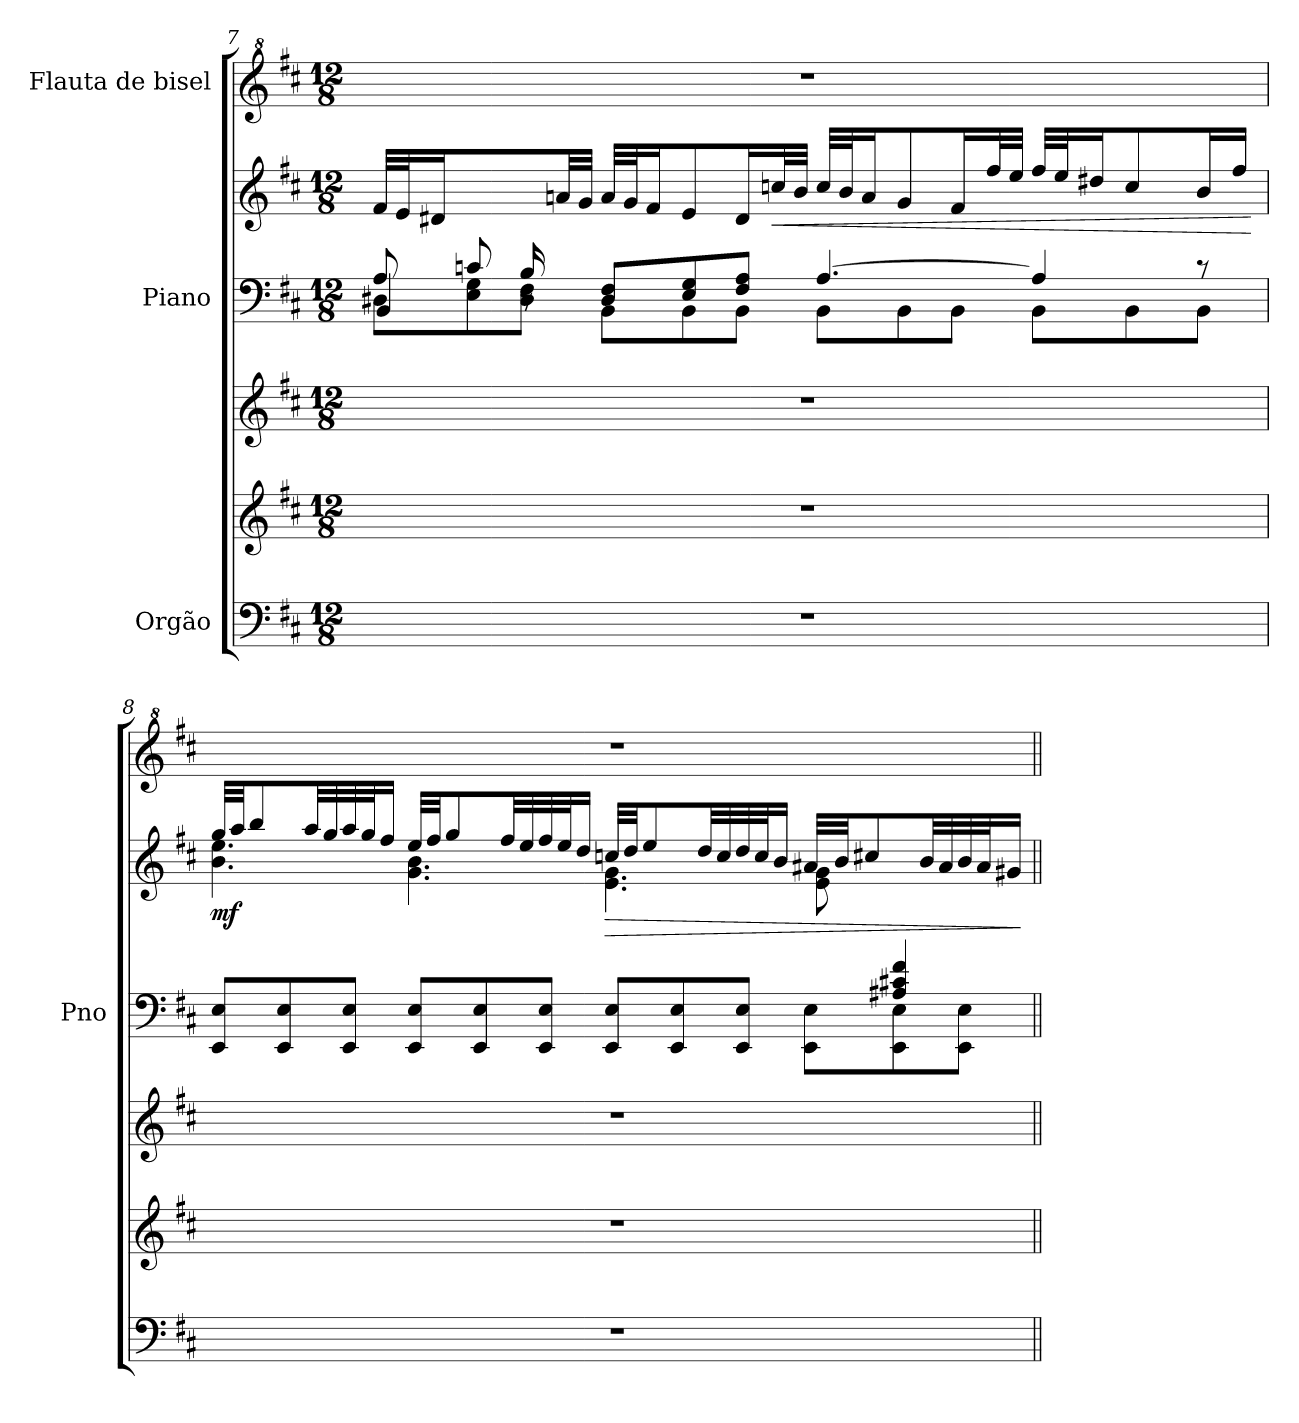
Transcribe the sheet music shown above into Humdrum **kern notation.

**kern	**kern	**kern	**kern	**kern	**dynam	**kern
*part3	*part3	*part3	*part2	*part2	*part2	*part1
*staff6	*staff5	*staff4	*staff3	*staff2	*staff2/3	*staff1
*I"Orgão	*	*	*I"Piano	*	*	*I"Flauta de bisel
*	*	*	*I'Pno	*	*	*
*clefF4	*clefG2	*clefG2	*clefF4	*clefG2	*	*clefG^2
*k[f#c#]	*k[f#c#]	*k[f#c#]	*k[f#c#]	*k[f#c#]	*	*k[f#c#]
*M12/8	*M12/8	*M12/8	*M12/8	*M12/8	*	*M12/8
=7	=7	=7	=7	=7	=7	=7
*	*	*	*^	*	*	*
*	*	*	*	*^	*	*	*
*	*	*	*	*	*^	*	*	*
1.r	1.r	1.r	8ryy	8A/	8D#X\L	4BB/	32f#/LLL	.	1.r
.	.	.	.	.	.	.	32e/J	.	.
.	.	.	.	.	.	.	16d#X/J	.	.
.	.	.	8cn/	1ryy	8E\ 8G\	.	8.ryy	.	.
.	.	.	16B/L	.	8D#\ 8F#\J	8r	.	.	.
.	.	.	1ryy	.	.	.	32an/L	.	.
.	.	.	.	.	.	.	32g/JJJ	.	.
.	.	.	.	.	8D#/ 8F#/L	8BB\L	32a/LLL	.	.
.	.	.	.	.	.	.	32g/J	.	.
.	.	.	.	.	.	.	16f#/J	.	.
.	.	.	.	.	8E/ 8G/	8BB\	8e/	.	.
.	.	.	.	.	8F#/ 8A/J	8BB\J	16d#/L	.	.
!	!	!	!	!	!	!	!	!LO:HP:b	!
.	.	.	.	.	.	.	32ccn/L	<	.
.	.	.	.	.	.	.	32b/JJJ	.	.
.	.	.	.	.	[4.A/	8BB\L	32cc/LLL	.	.
.	.	.	.	.	.	.	32b/J	.	.
.	.	.	.	.	.	.	16a/J	.	.
.	.	.	.	.	.	8BB\	8g/	.	.
.	.	.	.	.	.	8BB\J	16f#/L	.	.
.	.	.	.	.	.	.	32ff#/L	.	.
.	.	.	.	.	.	.	32ee/JJJ	.	.
.	.	.	.	4.ryy	4A/]	8BB\L	32ff#/LLL	.	.
.	.	.	.	.	.	.	32ee/J	.	.
.	.	.	.	.	.	.	16dd#X/J	.	.
.	.	.	.	.	.	8BB\	8cc/	.	.
.	.	.	8.ryy	.	.	.	.	.	.
.	.	.	.	.	8r	8BB\J	16b/L	.	.
.	.	.	.	.	.	.	16ff#/JJ	.	.
*	*	*	*v	*v	*v	*v	*	*	*
.	.	.	.	.	[	.
!!LO:LB:g=z
=8	=8	=8	=8	=8	=8	=8
*	*	*	*^	*^	*	*
!	!	!	!	!	!	!	!LO:DY:b	!
1.r	1.r	1.r	8EE/ 8E/L	4ryy	32gg/LLL	4.b\ 4.ee\	mf	1.r
.	.	.	.	.	32aa/JJ	.	.	.
.	.	.	.	.	8bb/	.	.	.
.	.	.	8EE/ 8E/	.	.	.	.	.
.	.	.	.	.	32aa/LL	.	.	.
.	.	.	.	.	32gg/	.	.	.
*	*	*	*v	*v	*	*	*	*
.	.	.	8EE/ 8E/J	32aa/	.	.	.
.	.	.	.	32gg/J	.	.	.
.	.	.	.	16ff#/JJ	.	.	.
.	.	.	8EE/ 8E/L	32ee/LLL	4.g\ 4.b\	.	.
.	.	.	.	32ff#/JJ	.	.	.
.	.	.	.	8gg/	.	.	.
.	.	.	8EE/ 8E/	.	.	.	.
.	.	.	.	32ff#/LL	.	.	.
.	.	.	.	32ee/	.	.	.
.	.	.	8EE/ 8E/J	32ff#/	.	.	.
.	.	.	.	32ee/J	.	.	.
.	.	.	.	16dd/JJ	.	.	.
!	!	!	!	!	!	!LO:HP:b	!
.	.	.	8EE/ 8E/L	32ccn/LLL	4.e\ 4.g\	>	.
.	.	.	.	32dd/JJ	.	.	.
.	.	.	.	8ee/	.	.	.
.	.	.	8EE/ 8E/	.	.	.	.
.	.	.	.	32dd/LL	.	.	.
.	.	.	.	32cc/	.	.	.
.	.	.	8EE/ 8E/J	32dd/	.	.	.
.	.	.	.	32cc/J	.	.	.
.	.	.	.	16b/JJ	.	.	.
.	.	.	8EE\ 8E\L	32a#X/LLL	8e\ 8g\	.	.
.	.	.	.	32b/JJ	.	.	.
.	.	.	.	8cc#X/	.	.	.
*	*	*	*^	*	*	*	*
.	.	.	8EE\ 8E\	4A#X/ 4c#X/ 4f#/	.	4ryy	.	.
.	.	.	.	.	32b/LL	.	.	.
.	.	.	.	.	32a#/	.	.	.
.	.	.	8EE\ 8E\J	.	32b/	.	.	.
.	.	.	.	.	32a#/J	.	.	.
.	.	.	.	.	16g#X/JJ	.	.	.
*	*	*	*v	*v	*	*	*	*
*	*	*	*	*v	*v	*	*
.	.	.	.	.	]	.
=||	=||	=||	=||	=||	=||	=||
*-	*-	*-	*-	*-	*-	*-
